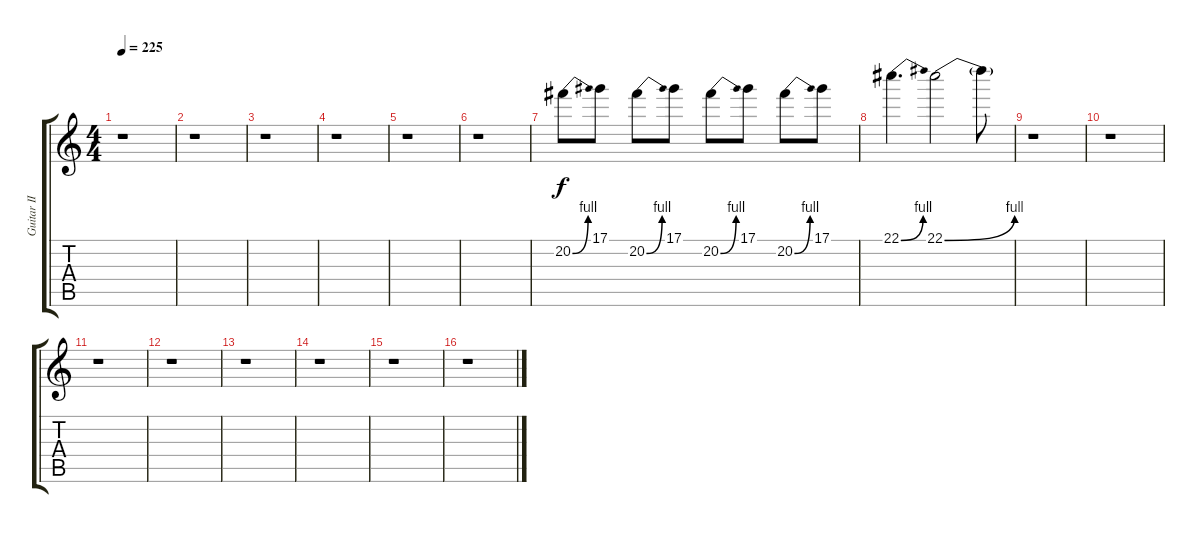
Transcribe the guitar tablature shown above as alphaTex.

\track ("Guitar II" "Guitar II") {instrument distortionguitar}
\staff {score tabs}
\tuning (Eb4 Bb3 Gb3 Db3 Ab2 Eb2) {hide}
\ts (4 4)
\tempo 225
\clef g2
\ks c
r.1{dy f} |
r.1 |
r.1 |
r.1 |
r.1 |
r.1 |
20.2{be (bend 0 0 60 4)}.8 17.1.8 20.2{be (bend 0 0 60 4)}.8 17.1.8 20.2{be (bend 0 0 60 4)}.8 17.1.8 20.2{be (bend 0 0 60 4)}.8 17.1.8 |
22.1{be (bend 0 0 60 4)}.4{d} 22.1{be (bend 0 0 60 4)}.2 22.1{t}.8 |
r.1 |
r.1 |
r.1 |
r.1 |
r.1 |
r.1 |
r.1 |
r.1
